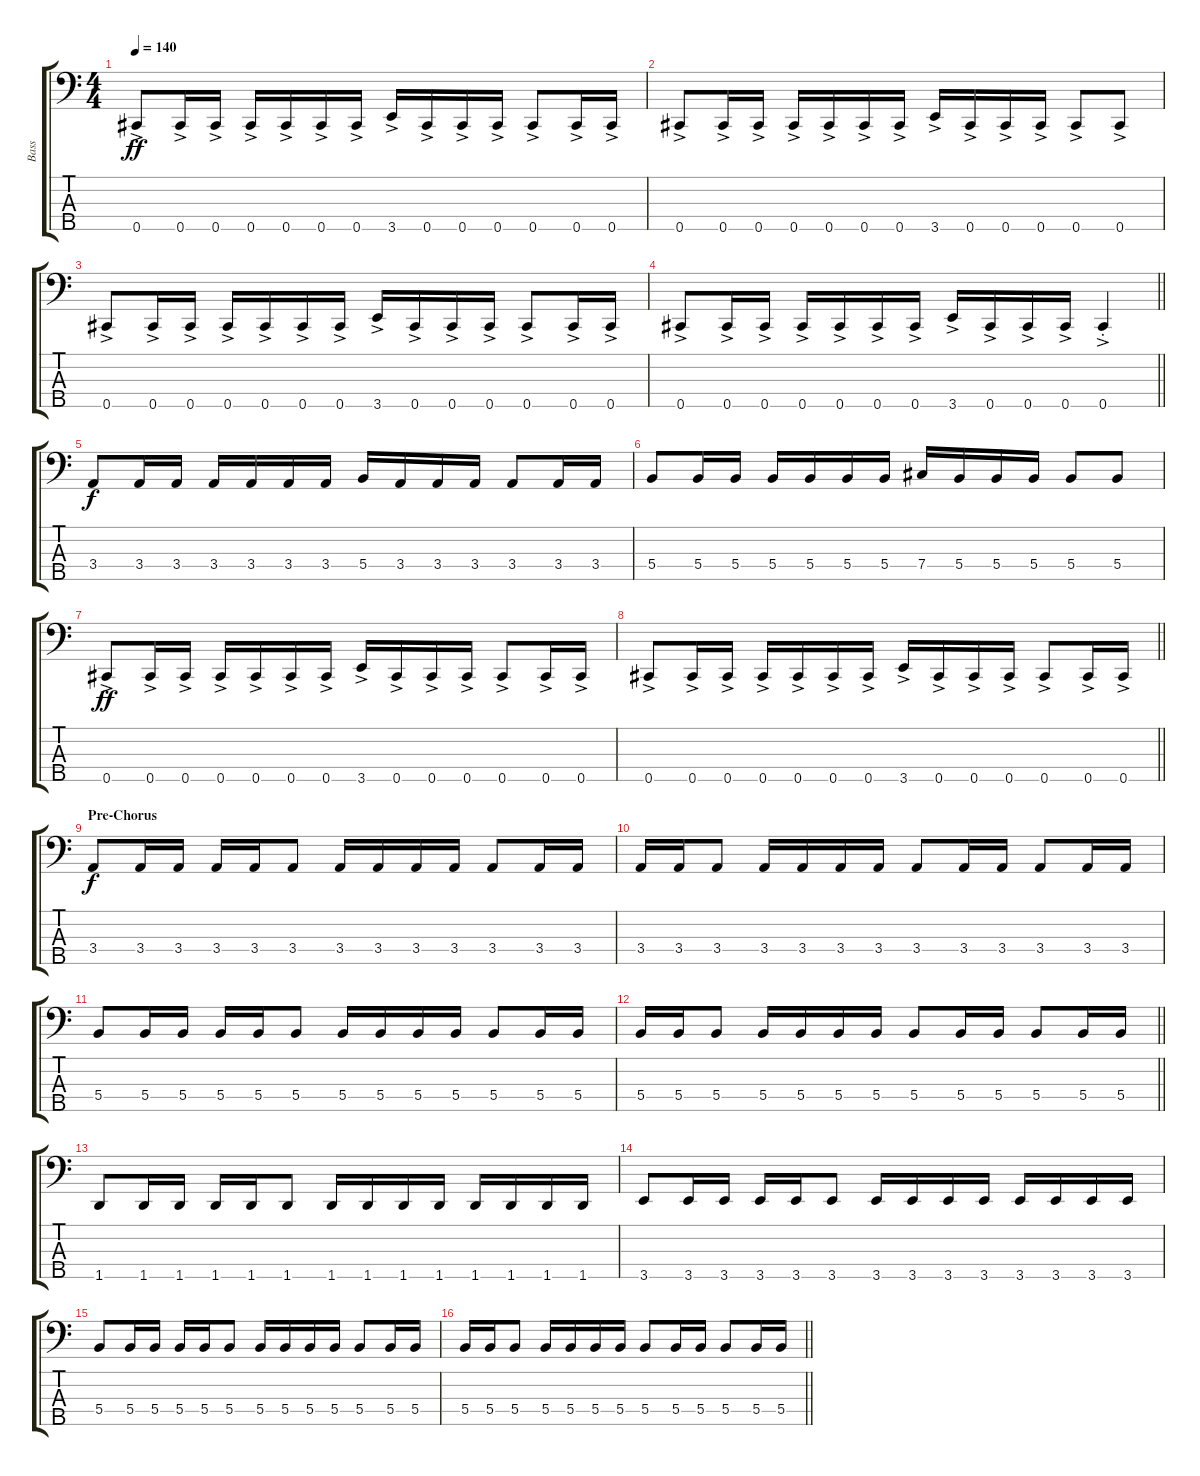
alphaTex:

\track ("Bass" "Bass") {instrument electricbassfinger}
\staff {score tabs}
\tuning (A2 E2 B1 Gb1 Db1) {hide}
\ts (4 4)
\section ("" "")
\tempo 140
\clef f4
\ks c
0.5{ac}.8{dy ff} 0.5{ac}.16 0.5{ac}.16 0.5{ac}.16 0.5{ac}.16 0.5{ac}.16 0.5{ac}.16 3.5{ac}.16 0.5{ac}.16 0.5{ac}.16 0.5{ac}.16 0.5{ac}.8 0.5{ac}.16 0.5{ac}.16 |
0.5{ac}.8 0.5{ac}.16 0.5{ac}.16 0.5{ac}.16 0.5{ac}.16 0.5{ac}.16 0.5{ac}.16 3.5{ac}.16 0.5{ac}.16 0.5{ac}.16 0.5{ac}.16 0.5{ac}.8 0.5{ac}.8 |
0.5{ac}.8 0.5{ac}.16 0.5{ac}.16 0.5{ac}.16 0.5{ac}.16 0.5{ac}.16 0.5{ac}.16 3.5{ac}.16 0.5{ac}.16 0.5{ac}.16 0.5{ac}.16 0.5{ac}.8 0.5{ac}.16 0.5{ac}.16 |
\barLineRight lightlight
0.5{ac}.8 0.5{ac}.16 0.5{ac}.16 0.5{ac}.16 0.5{ac}.16 0.5{ac}.16 0.5{ac}.16 3.5{ac}.16 0.5{ac}.16 0.5{ac}.16 0.5{ac}.16 0.5{ac st}.4 |
\section ("" "")
3.4.8{dy f} 3.4.16 3.4.16 3.4.16 3.4.16 3.4.16 3.4.16 5.4.16 3.4.16 3.4.16 3.4.16 3.4.8 3.4.16 3.4.16 |
5.4.8 5.4.16 5.4.16 5.4.16 5.4.16 5.4.16 5.4.16 7.4.16 5.4.16 5.4.16 5.4.16 5.4.8 5.4.8 |
0.5{ac}.8{dy ff} 0.5{ac}.16 0.5{ac}.16 0.5{ac}.16 0.5{ac}.16 0.5{ac}.16 0.5{ac}.16 3.5{ac}.16 0.5{ac}.16 0.5{ac}.16 0.5{ac}.16 0.5{ac}.8 0.5{ac}.16 0.5{ac}.16 |
\barLineRight lightlight
0.5{ac}.8 0.5{ac}.16 0.5{ac}.16 0.5{ac}.16 0.5{ac}.16 0.5{ac}.16 0.5{ac}.16 3.5{ac}.16 0.5{ac}.16 0.5{ac}.16 0.5{ac}.16 0.5{ac}.8 0.5{ac}.16 0.5{ac}.16 |
\section ("" "Pre-Chorus")
3.4.8{dy f} 3.4.16 3.4.16 3.4.16 3.4.16 3.4.8 3.4.16 3.4.16 3.4.16 3.4.16 3.4.8 3.4.16 3.4.16 |
3.4.16 3.4.16 3.4.8 3.4.16 3.4.16 3.4.16 3.4.16 3.4.8 3.4.16 3.4.16 3.4.8 3.4.16 3.4.16 |
5.4.8 5.4.16 5.4.16 5.4.16 5.4.16 5.4.8 5.4.16 5.4.16 5.4.16 5.4.16 5.4.8 5.4.16 5.4.16 |
\barLineRight lightlight
5.4.16 5.4.16 5.4.8 5.4.16 5.4.16 5.4.16 5.4.16 5.4.8 5.4.16 5.4.16 5.4.8 5.4.16 5.4.16 |
\section ("" "")
1.5.8 1.5.16 1.5.16 1.5.16 1.5.16 1.5.8 1.5.16 1.5.16 1.5.16 1.5.16 1.5.16 1.5.16 1.5.16 1.5.16 |
3.5.8 3.5.16 3.5.16 3.5.16 3.5.16 3.5.8 3.5.16 3.5.16 3.5.16 3.5.16 3.5.16 3.5.16 3.5.16 3.5.16 |
5.4.8 5.4.16 5.4.16 5.4.16 5.4.16 5.4.8 5.4.16 5.4.16 5.4.16 5.4.16 5.4.8 5.4.16 5.4.16 |
\barLineRight lightlight
5.4.16 5.4.16 5.4.8 5.4.16 5.4.16 5.4.16 5.4.16 5.4.8 5.4.16 5.4.16 5.4.8 5.4.16 5.4.16
